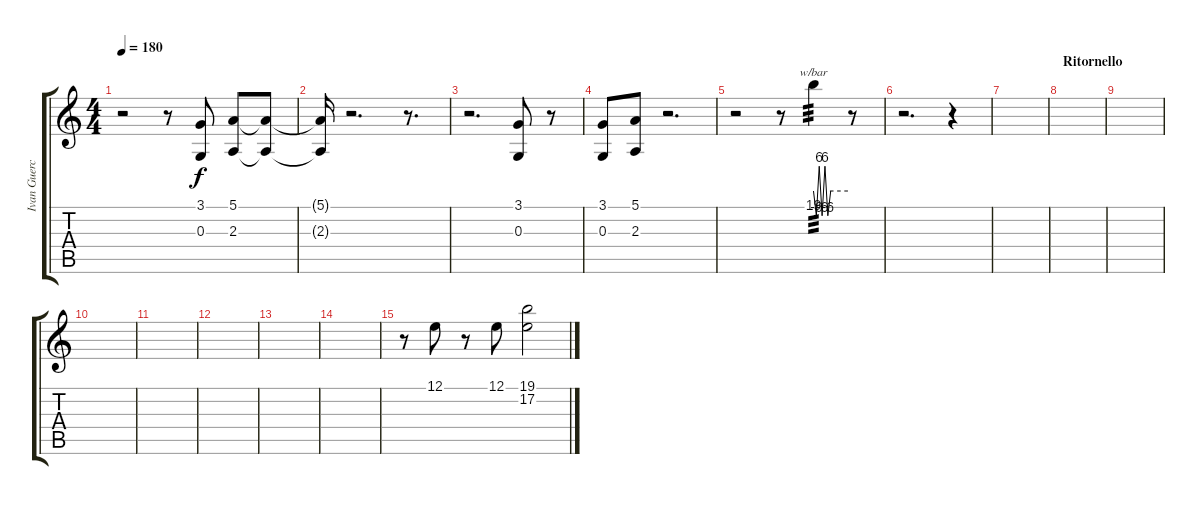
\track ("Ivan Guercio Troio" "Ivan Guerc") {instrument brasssection}
\staff {score tabs}
\tuning (E4 B3 G3 D3 A2 E2) {hide}
\ts (4 4)
\tempo 180
\clef g2
\ks c
r.2{dy f} r.8 (3.1 0.3).8 (5.1 2.3).8 (5.1{t} 2.3{t}).8 |
(5.1{t} 2.3{t}).16 r.2{d} r.8{d} |
r.2{d} (3.1 0.3).8 r.8 |
(3.1 0.3).8 (5.1 2.3).8 r.2{d} |
r.2 r.8 19.1.4{tbe (custom default 0 0 5 -24 10 24 15 -24 20 24 25 -24 30 0 60 0) tp 3} r.8 |
r.2{d} r.4 |
|
\section ("" "Ritornello")
|
|
|
|
|
|
|
r.8 12.1.8 r.8 12.1.8 (19.1 17.2).2
